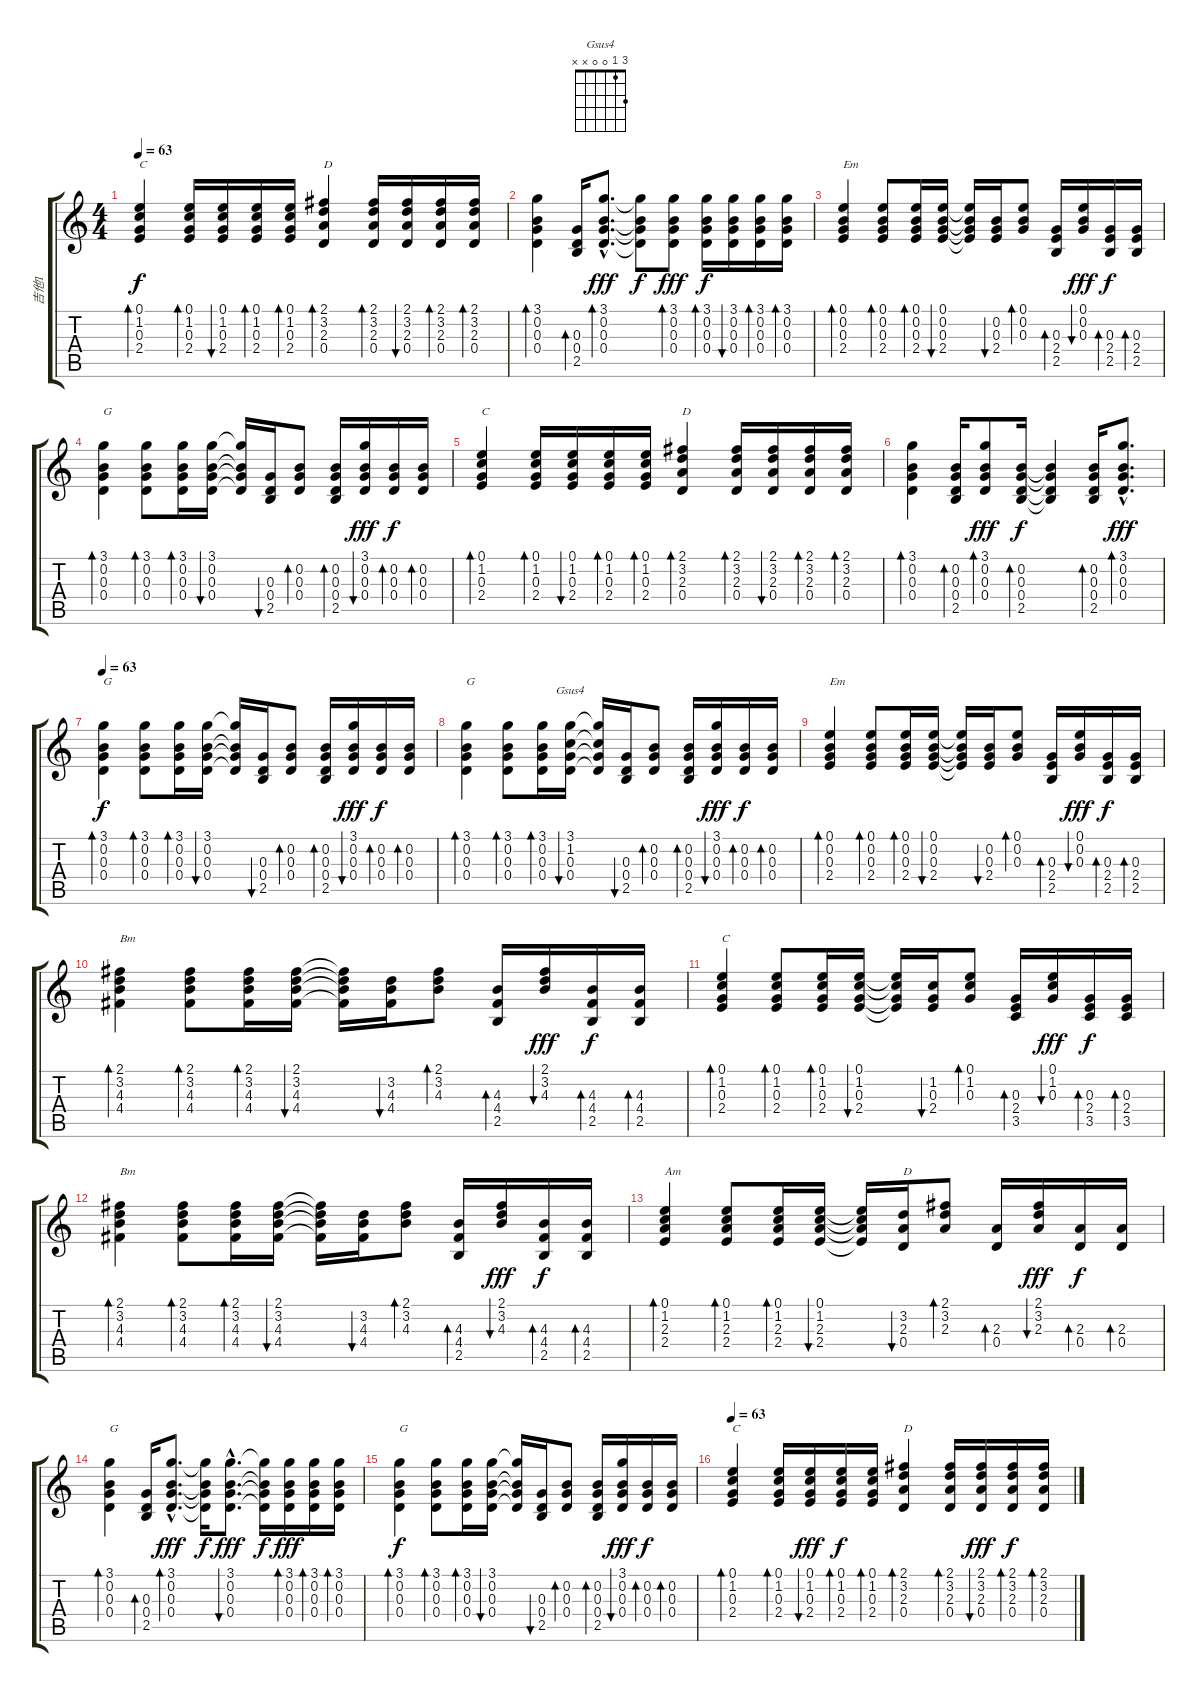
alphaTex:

\track ("吉他1" "吉他1") {instrument acousticguitarsteel}
\staff {score tabs}
\tuning (E4 B3 G3 D3 A2 E2) {hide}
\chord ("Gsus4" 3 1 0 0 x x)
\ts (4 4)
\tempo 63
\clef g2
\ks c
(0.1 1.2 0.3 2.4).4{bd 30 txt "C" dy f} (0.1 1.2 0.3 2.4).16{bd 30} (0.1 1.2 0.3 2.4).16{bu 30} (0.1 1.2 0.3 2.4).16{bd 30} (0.1 1.2 0.3 2.4).16{bd 30} (2.1 3.2 2.3 0.4).4{bd 30 txt "D"} (2.1 3.2 2.3 0.4).16{bd 30} (2.1 3.2 2.3 0.4).16{bu 30} (2.1 3.2 2.3 0.4).16{bd 30} (2.1 3.2 2.3 0.4).16{bd 30} |
(3.1 0.2 0.3 0.4).4{bd 30} (0.3 0.4 2.5).16{bd 30} (3.1{hac} 0.2{hac} 0.3{hac} 0.4{hac}).8{d bd 30 dy fff} (3.1{t} 0.2{t} 0.3{t} 0.4{t}).8{dy f} (3.1 0.2 0.3 0.4).8{bd 30 dy fff} (3.1 0.2 0.3 0.4).16{bd 30 dy f} (3.1 0.2 0.3 0.4).16{bu 30} (3.1 0.2 0.3 0.4).16{bd 30} (3.1 0.2 0.3 0.4).16{bd 30} |
(0.1 0.2 0.3 2.4).4{bd 30 txt "Em"} (0.1 0.2 0.3 2.4).8{bd 30} (0.1 0.2 0.3 2.4).16{bd 30} (0.1 0.2 0.3 2.4).16{bu 30} (0.1{t} 0.2{t} 0.3{t} 2.4{t}).16 (0.2 0.3 2.4).16{bu 30} (0.1 0.2 0.3).8{bd 30} (0.3 2.4 2.5).16{bd 30} (0.1 0.2 0.3).16{bu 30 dy fff} (0.3 2.4 2.5).16{bd 30 dy f} (0.3 2.4 2.5).16{bd 30} |
(3.1 0.2 0.3 0.4).4{bd 30 txt "G"} (3.1 0.2 0.3 0.4).8{bd 30} (3.1 0.2 0.3 0.4).16{bd 30} (3.1 0.2 0.3 0.4).16{bu 30} (3.1{t} 0.2{t} 0.3{t} 0.4{t}).16 (0.3 0.4 2.5).16{bu 30} (0.2 0.3 0.4).8{bd 30} (0.2 0.3 0.4 2.5).16{bd 30} (3.1 0.2 0.3 0.4).16{bu 30 dy fff} (0.2 0.3 0.4).16{bd 30 dy f} (0.2 0.3 0.4).16{bd 30} |
(0.1 1.2 0.3 2.4).4{bd 30 txt "C"} (0.1 1.2 0.3 2.4).16{bd 30} (0.1 1.2 0.3 2.4).16{bu 30} (0.1 1.2 0.3 2.4).16{bd 30} (0.1 1.2 0.3 2.4).16{bd 30} (2.1 3.2 2.3 0.4).4{bd 30 txt "D"} (2.1 3.2 2.3 0.4).16{bd 30} (2.1 3.2 2.3 0.4).16{bu 30} (2.1 3.2 2.3 0.4).16{bd 30} (2.1 3.2 2.3 0.4).16{bd 30} |
(3.1 0.2 0.3 0.4).4{bd 30} (0.2 0.3 0.4 2.5).16{bd 30} (3.1 0.2 0.3 0.4).8{bd 30 dy fff} (0.2 0.3 0.4 2.5).16{bd 30 dy f} (0.2{t} 0.3{t} 0.4{t} 2.5{t}).4 (0.2 0.3 0.4 2.5).16{bd 30} (3.1{hac} 0.2{hac} 0.3{hac} 0.4{hac}).8{d bd 30 dy fff} |
\tempo 63
(3.1 0.2 0.3 0.4).4{bd 30 txt "G" dy f} (3.1 0.2 0.3 0.4).8{bd 30} (3.1 0.2 0.3 0.4).16{bd 30} (3.1 0.2 0.3 0.4).16{bu 30} (3.1{t} 0.2{t} 0.3{t} 0.4{t}).16 (0.3 0.4 2.5).16{bu 30} (0.2 0.3 0.4).8{bd 30} (0.2 0.3 0.4 2.5).16{bd 30} (3.1 0.2 0.3 0.4).16{bu 30 dy fff} (0.2 0.3 0.4).16{bd 30 dy f} (0.2 0.3 0.4).16{bd 30} |
(3.1 0.2 0.3 0.4).4{bd 30 txt "G"} (3.1 0.2 0.3 0.4).8{bd 30} (3.1 0.2 0.3 0.4).16{bd 30} (3.1 1.2 0.3 0.4).16{bu 30 ch "Gsus4"} (3.1{t} 1.2{t} 0.3{t} 0.4{t}).16 (0.3 0.4 2.5).16{bu 30} (0.2 0.3 0.4).8{bd 30} (0.2 0.3 0.4 2.5).16{bd 30} (3.1 0.2 0.3 0.4).16{bu 30 dy fff} (0.2 0.3 0.4).16{bd 30 dy f} (0.2 0.3 0.4).16{bd 30} |
(0.1 0.2 0.3 2.4).4{bd 30 txt "Em"} (0.1 0.2 0.3 2.4).8{bd 30} (0.1 0.2 0.3 2.4).16{bd 30} (0.1 0.2 0.3 2.4).16{bu 30} (0.1{t} 0.2{t} 0.3{t} 2.4{t}).16 (0.2 0.3 2.4).16{bu 30} (0.1 0.2 0.3).8{bd 30} (0.3 2.4 2.5).16{bd 30} (0.1 0.2 0.3).16{bu 30 dy fff} (0.3 2.4 2.5).16{bd 30 dy f} (0.3 2.4 2.5).16{bd 30} |
(2.1 3.2 4.3 4.4).4{bd 30 txt "Bm"} (2.1 3.2 4.3 4.4).8{bd 30} (2.1 3.2 4.3 4.4).16{bd 30} (2.1 3.2 4.3 4.4).16{bu 30} (2.1{t} 3.2{t} 4.3{t} 4.4{t}).16 (3.2 4.3 4.4).16{bu 30} (2.1 3.2 4.3).8{bd 30} (4.3 4.4 2.5).16{bd 30} (2.1 3.2 4.3).16{bu 30 dy fff} (4.3 4.4 2.5).16{bd 30 dy f} (4.3 4.4 2.5).16{bd 30} |
(0.1 1.2 0.3 2.4).4{bd 30 txt "C"} (0.1 1.2 0.3 2.4).8{bd 30} (0.1 1.2 0.3 2.4).16{bd 30} (0.1 1.2 0.3 2.4).16{bu 30} (0.1{t} 1.2{t} 0.3{t} 2.4{t}).16 (1.2 0.3 2.4).16{bu 30} (0.1 1.2 0.3).8{bd 30} (0.3 2.4 3.5).16{bd 30} (0.1 1.2 0.3).16{bu 30 dy fff} (0.3 2.4 3.5).16{bd 30 dy f} (0.3 2.4 3.5).16{bd 30} |
(2.1 3.2 4.3 4.4).4{bd 30 txt "Bm"} (2.1 3.2 4.3 4.4).8{bd 30} (2.1 3.2 4.3 4.4).16{bd 30} (2.1 3.2 4.3 4.4).16{bu 30} (2.1{t} 3.2{t} 4.3{t} 4.4{t}).16 (3.2 4.3 4.4).16{bu 30} (2.1 3.2 4.3).8{bd 30} (4.3 4.4 2.5).16{bd 30} (2.1 3.2 4.3).16{bu 30 dy fff} (4.3 4.4 2.5).16{bd 30 dy f} (4.3 4.4 2.5).16{bd 30} |
(0.1 1.2 2.3 2.4).4{bd 30 txt "Am"} (0.1 1.2 2.3 2.4).8{bd 30} (0.1 1.2 2.3 2.4).16{bd 30} (0.1 1.2 2.3 2.4).16{bu 30} (0.1{t} 1.2{t} 2.3{t} 2.4{t}).16 (3.2 2.3 0.4).16{bu 30 txt "D"} (2.1 3.2 2.3).8{bd 30} (2.3 0.4).16{bd 30} (2.1 3.2 2.3).16{bu 30 dy fff} (2.3 0.4).16{bd 30 dy f} (2.3 0.4).16{bd 30} |
(3.1 0.2 0.3 0.4).4{bd 30 txt "G"} (0.3 0.4 2.5).16{bd 30} (3.1{hac} 0.2{hac} 0.3{hac} 0.4{hac}).8{d bd 30 dy fff} (3.1{t} 0.2{t} 0.3{t} 0.4{t}).16{dy f} (3.1{hac} 0.2{hac} 0.3{hac} 0.4{hac}).8{d bu 30 dy fff} (3.1{t} 0.2{t} 0.3{t} 0.4{t}).16{dy f} (3.1 0.2 0.3 0.4).16{bd 30 dy fff} (3.1 0.2 0.3 0.4).16{bd 30} (3.1 0.2 0.3 0.4).16{bd 30} |
(3.1 0.2 0.3 0.4).4{bd 30 txt "G" dy f} (3.1 0.2 0.3 0.4).8{bd 30} (3.1 0.2 0.3 0.4).16{bd 30} (3.1 0.2 0.3 0.4).16{bu 30} (3.1{t} 0.2{t} 0.3{t} 0.4{t}).16 (0.3 0.4 2.5).16{bu 30} (0.2 0.3 0.4).8{bd 30} (0.2 0.3 0.4 2.5).16{bd 30} (3.1 0.2 0.3 0.4).16{bu 30 dy fff} (0.2 0.3 0.4).16{bd 30 dy f} (0.2 0.3 0.4).16{bd 30} |
\tempo 63
(0.1 1.2 0.3 2.4).4{bd 30 txt "C"} (0.1 1.2 0.3 2.4).16{bd 30} (0.1 1.2 0.3 2.4).16{bu 30 dy fff} (0.1 1.2 0.3 2.4).16{bd 30 dy f} (0.1 1.2 0.3 2.4).16{bd 30} (2.1 3.2 2.3 0.4).4{bd 30 txt "D"} (2.1 3.2 2.3 0.4).16{bd 30} (2.1 3.2 2.3 0.4).16{bu 30 dy fff} (2.1 3.2 2.3 0.4).16{bd 30 dy f} (2.1 3.2 2.3 0.4).16{bd 30}
